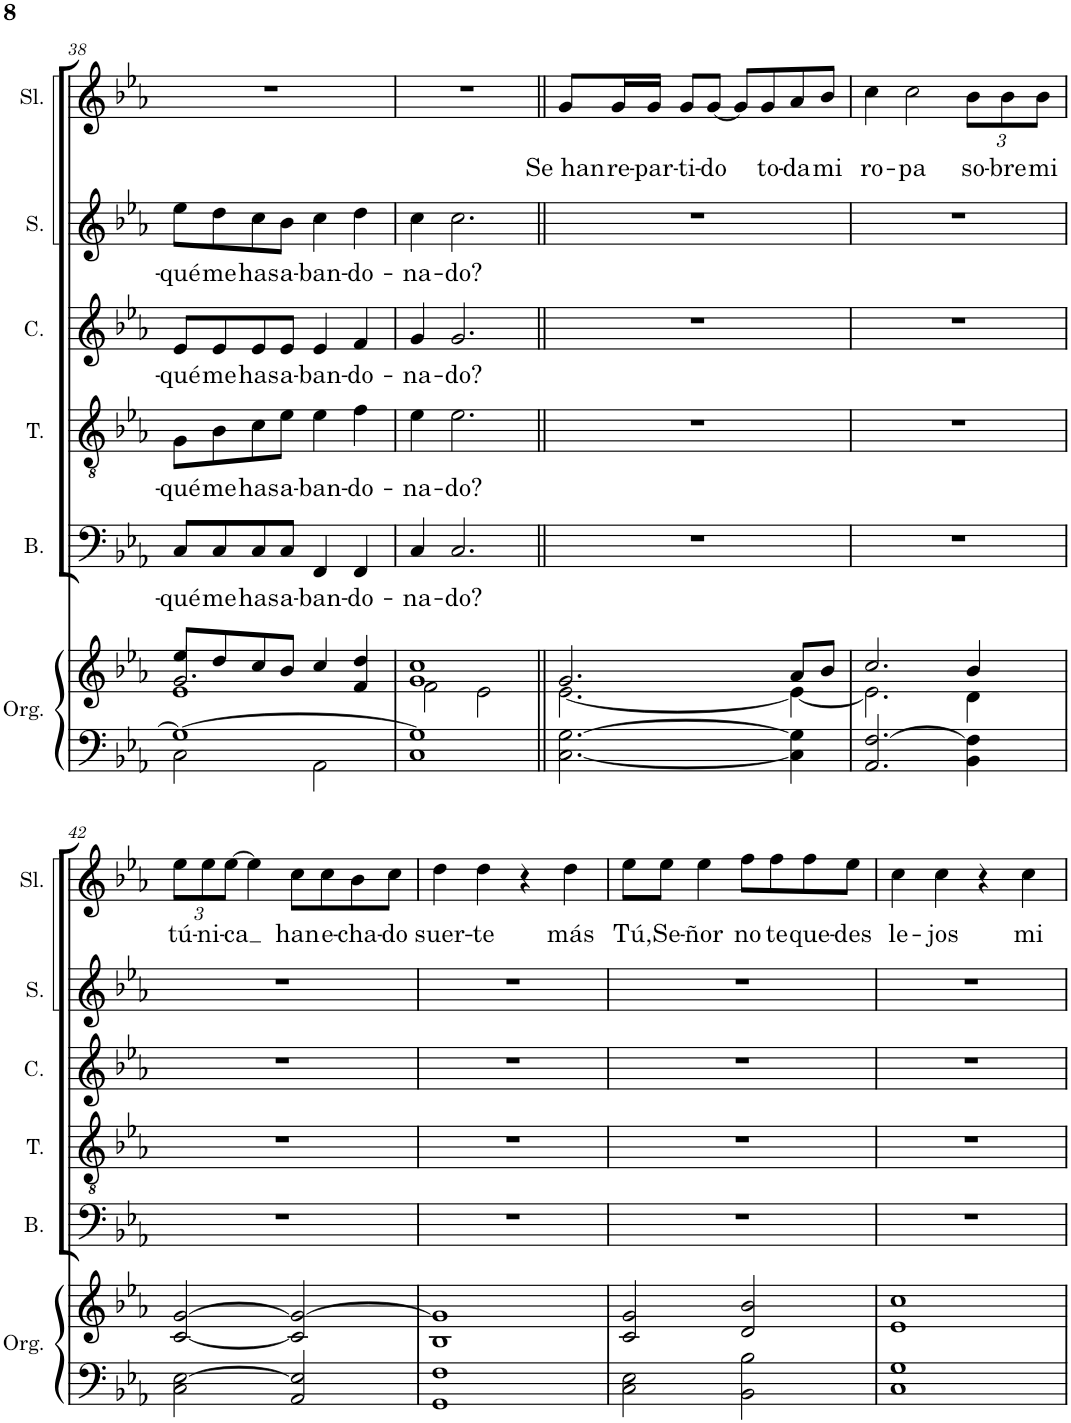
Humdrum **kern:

**kern	**kern	**kern	**text	**kern	**text	**kern	**text	**kern	**text	**kern	**text
*part6	*part6	*part5	*part5	*part4	*part4	*part3	*part3	*part2	*part2	*part1	*part1
*staff7	*staff6	*staff5	*staff5	*staff4	*staff4	*staff3	*staff3	*staff2	*staff2	*staff1	*staff1
*I"Órgano	*	*I"Bajo	*	*I"Tenor	*	*I"Contralto	*	*I"Soprano	*	*I"Solista	*
*	*	*I'B.	*	*I'T.	*	*I'C.	*	*I'S.	*	*I'Sl.	*
!!LO:PB:g=z
*clefF4	*clefG2	*clefF4	*	*clefGv2	*	*clefG2	*	*clefG2	*	*clefG2	*
*k[b-e-a-]	*k[b-e-a-]	*k[b-e-a-]	*	*k[b-e-a-]	*	*k[b-e-a-]	*	*k[b-e-a-]	*	*k[b-e-a-]	*
*M4/4	*M4/4	*M4/4	*	*M4/4	*	*M4/4	*	*M4/4	*	*M4/4	*
=38	=38	=38	=38	=38	=38	=38	=38	=38	=38	=38	=38
*^	*^	*	*	*	*	*	*	*	*	*	*
*	*	*	*^	*	*	*	*	*	*	*	*	*	*
!	!	!	!	!	!	!LO:LY:b	!	!LO:LY:b	!	!LO:LY:b	!	!LO:LY:b	!	!
1G_	2C\	8ee-/L	1e-	2.g/	8C/L	-qué	8G\L	-qué	8e-/L	-qué	8ee-\L	-qué	1r	.
!	!	!	!	!	!	!LO:LY:b	!	!LO:LY:b	!	!LO:LY:b	!	!LO:LY:b	!	!
.	.	8dd/	.	.	8C/	me	8B-\	me	8e-/	me	8dd\	me	.	.
!	!	!	!	!	!	!LO:LY:b	!	!LO:LY:b	!	!LO:LY:b	!	!LO:LY:b	!	!
.	.	8cc/	.	.	8C/	has	8c\	has	8e-/	has	8cc\	has	.	.
!	!	!	!	!	!	!LO:LY:b	!	!LO:LY:b	!	!LO:LY:b	!	!LO:LY:b	!	!
.	.	8b-/J	.	.	8C/J	a-	8e-\J	a-	8e-/J	a-	8b-\J	a-	.	.
!	!	!	!	!	!	!LO:LY:b	!	!LO:LY:b	!	!LO:LY:b	!	!LO:LY:b	!	!
.	2AA-\	4cc/	.	.	4FF/	-ban-	4e-\	-ban-	4e-/	-ban-	4cc\	-ban-	.	.
!	!	!	!	!	!	!LO:LY:b	!	!LO:LY:b	!	!LO:LY:b	!	!LO:LY:b	!	!
.	.	4dd/	.	4f/	4FF/	-do-	4f\	-do-	4f/	-do-	4dd\	-do-	.	.
=39	=39	=39	=39	=39	=39	=39	=39	=39	=39	=39	=39	=39	=39	=39
!	!	!	!	!	!	!LO:LY:b	!	!LO:LY:b	!	!LO:LY:b	!	!LO:LY:b	!	!
*	*	*	*v	*v	*	*	*	*	*	*	*	*	*	*
1G]	1C	1g 1cc	2f\	4C/	-na-	4e-\	-na-	4g/	-na-	4cc\	-na-	1r	.
!	!	!	!	!	!LO:LY:b	!	!LO:LY:b	!	!LO:LY:b	!	!LO:LY:b	!	!
.	.	.	.	2.C/	-do?	2.e-\	-do?	2.g/	-do?	2.cc\	-do?	.	.
.	.	.	2e-\	.	.	.	.	.	.	.	.	.	.
*v	*v	*	*	*	*	*	*	*	*	*	*	*	*
=40||	=40||	=40||	=40||	=40||	=40||	=40||	=40||	=40||	=40||	=40||	=40||	=40||
!	!	!	!	!	!	!	!	!	!	!	!	!LO:LY:b
[2.C\ [2.G\	2.g/	[2.e-\	1r	.	1r	.	1r	.	1r	.	8g/L	Se han
!	!	!	!	!	!	!	!	!	!	!	!	!LO:LY:b
.	.	.	.	.	.	.	.	.	.	.	16g/L	re-
!	!	!	!	!	!	!	!	!	!	!	!	!LO:LY:b
.	.	.	.	.	.	.	.	.	.	.	16g/JJ	-par-
!	!	!	!	!	!	!	!	!	!	!	!	!LO:LY:b
.	.	.	.	.	.	.	.	.	.	.	8g/L	-ti-
!	!	!	!	!	!	!	!	!	!	!	!	!LO:LY:b
.	.	.	.	.	.	.	.	.	.	.	[8g/J	-do
.	.	.	.	.	.	.	.	.	.	.	8g/L]	.
!	!	!	!	!	!	!	!	!	!	!	!	!LO:LY:b
.	.	.	.	.	.	.	.	.	.	.	8g/	to-
!	!	!	!	!	!	!	!	!	!	!	!	!LO:LY:b
4C\] 4G\]	8a-/L	4e-\_	.	.	.	.	.	.	.	.	8a-/	-da
!	!	!	!	!	!	!	!	!	!	!	!	!LO:LY:b
.	8b-/J	.	.	.	.	.	.	.	.	.	8b-/J	mi
=41	=41	=41	=41	=41	=41	=41	=41	=41	=41	=41	=41	=41
!	!	!	!	!	!	!	!	!	!	!	!	!LO:LY:b
2.AA-/ [2.F/	2.cc/	2.e-\]	1r	.	1r	.	1r	.	1r	.	4cc\	ro-
!	!	!	!	!	!	!	!	!	!	!	!	!LO:LY:b
.	.	.	.	.	.	.	.	.	.	.	2cc\	-pa
*	*	*	*	*	*	*	*	*	*	*	*Xbrackettup	*
!	!	!	!	!	!	!	!	!	!	!	!	!LO:LY:b
4BB-\ 4F\]	4b-/	4d\	.	.	.	.	.	.	.	.	12b-\L	so-
!	!	!	!	!	!	!	!	!	!	!	!	!LO:LY:b
.	.	.	.	.	.	.	.	.	.	.	12b-\	-bre
!	!	!	!	!	!	!	!	!	!	!	!	!LO:LY:b
.	.	.	.	.	.	.	.	.	.	.	12b-\J	mi
*	*v	*v	*	*	*	*	*	*	*	*	*	*
!!LO:LB:g=z
=42	=42	=42	=42	=42	=42	=42	=42	=42	=42	=42	=42
!	!	!	!	!	!	!	!	!	!	!	!LO:LY:b
2C\ [2E-\	[2c/ [2g/	1r	.	1r	.	1r	.	1r	.	12ee-\L	tú-
!	!	!	!	!	!	!	!	!	!	!	!LO:LY:b
.	.	.	.	.	.	.	.	.	.	12ee-\	-ni-
!	!	!	!	!	!	!	!	!	!	!	!LO:LY:b
.	.	.	.	.	.	.	.	.	.	[12ee-\J	-ca
.	.	.	.	.	.	.	.	.	.	4ee-\]	.
!	!	!	!	!	!	!	!	!	!	!	!LO:LY:b
2AA-/ 2E-/]	2c/] 2g/_	.	.	.	.	.	.	.	.	8cc\L	han
!	!	!	!	!	!	!	!	!	!	!	!LO:LY:b
.	.	.	.	.	.	.	.	.	.	8cc\	e-
!	!	!	!	!	!	!	!	!	!	!	!LO:LY:b
.	.	.	.	.	.	.	.	.	.	8b-\	-cha-
!	!	!	!	!	!	!	!	!	!	!	!LO:LY:b
.	.	.	.	.	.	.	.	.	.	8cc\J	-do
=43	=43	=43	=43	=43	=43	=43	=43	=43	=43	=43	=43
!	!	!	!	!	!	!	!	!	!	!	!LO:LY:b
1GG 1F	1B- 1g]	1r	.	1r	.	1r	.	1r	.	4dd\	suer-
!	!	!	!	!	!	!	!	!	!	!	!LO:LY:b
.	.	.	.	.	.	.	.	.	.	4dd\	-te
.	.	.	.	.	.	.	.	.	.	4r	.
!	!	!	!	!	!	!	!	!	!	!	!LO:LY:b
.	.	.	.	.	.	.	.	.	.	4dd\	más
=44	=44	=44	=44	=44	=44	=44	=44	=44	=44	=44	=44
!	!	!	!	!	!	!	!	!	!	!	!LO:LY:b
2C\ 2E-\	2c/ 2g/	1r	.	1r	.	1r	.	1r	.	8ee-\L	Tú,
!	!	!	!	!	!	!	!	!	!	!	!LO:LY:b
.	.	.	.	.	.	.	.	.	.	8ee-\J	Se-
!	!	!	!	!	!	!	!	!	!	!	!LO:LY:b
.	.	.	.	.	.	.	.	.	.	4ee-\	-ñor
!	!	!	!	!	!	!	!	!	!	!	!LO:LY:b
2BB-\ 2B-\	2d/ 2b-/	.	.	.	.	.	.	.	.	8ff\L	no
!	!	!	!	!	!	!	!	!	!	!	!LO:LY:b
.	.	.	.	.	.	.	.	.	.	8ff\	te
!	!	!	!	!	!	!	!	!	!	!	!LO:LY:b
.	.	.	.	.	.	.	.	.	.	8ff\	que-
!	!	!	!	!	!	!	!	!	!	!	!LO:LY:b
.	.	.	.	.	.	.	.	.	.	8ee-\J	-des
=45	=45	=45	=45	=45	=45	=45	=45	=45	=45	=45	=45
!	!	!	!	!	!	!	!	!	!	!	!LO:LY:b
1C 1G	1e- 1cc	1r	.	1r	.	1r	.	1r	.	4cc\	le-
!	!	!	!	!	!	!	!	!	!	!	!LO:LY:b
.	.	.	.	.	.	.	.	.	.	4cc\	-jos
.	.	.	.	.	.	.	.	.	.	4r	.
!	!	!	!	!	!	!	!	!	!	!	!LO:LY:b
.	.	.	.	.	.	.	.	.	.	4cc\	mi
=	=	=	=	=	=	=	=	=	=	=	=
*-	*-	*-	*-	*-	*-	*-	*-	*-	*-	*-	*-
